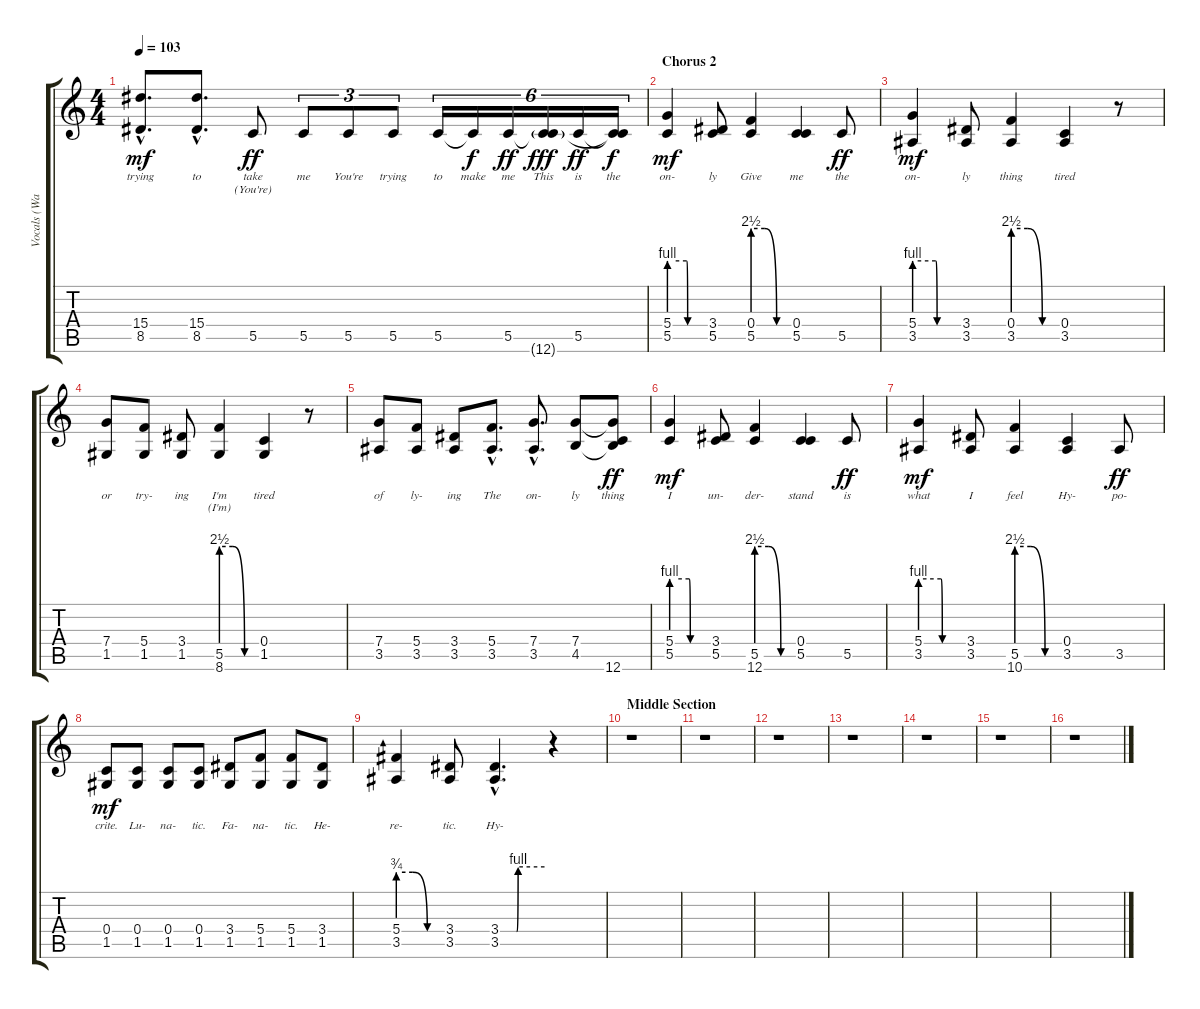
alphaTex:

\track ("Vocals (Wayne Static)" "Vocals (Wa") {instrument distortionguitar}
\staff {score tabs}
\tuning (D4 A3 F3 C3 G2 C2) {hide}
\ts (4 4)
\tempo 103
\clef g2
\ks c
(15.4{hac} 8.5{hac}).8{d lyrics (0 "trying") lyrics (1 "") lyrics (2 "") lyrics (3 "") lyrics (4 "") dy mf} (15.4{hac} 8.5{hac}).8{d lyrics (0 "to") lyrics (1 "") lyrics (2 "") lyrics (3 "") lyrics (4 "")} 5.5.8{lyrics (0 "take") lyrics (1 "(You're)") lyrics (2 "") lyrics (3 "") lyrics (4 "") dy ff} 5.5.8{tu (3 2) lyrics (0 "me") lyrics (1 "") lyrics (2 "") lyrics (3 "") lyrics (4 "")} 5.5.8{tu (3 2) lyrics (0 "You're") lyrics (1 "") lyrics (2 "") lyrics (3 "") lyrics (4 "")} 5.5.8{tu (3 2) lyrics (0 "trying") lyrics (1 "") lyrics (2 "") lyrics (3 "") lyrics (4 "")} 5.5.16{tu (6 4) lyrics (0 "to") lyrics (1 "") lyrics (2 "") lyrics (3 "") lyrics (4 "")} 5.5{t}.16{tu (6 4) lyrics (0 "make") lyrics (1 "") lyrics (2 "") lyrics (3 "") lyrics (4 "") dy f} 5.5.16{tu (6 4) lyrics (0 "me") lyrics (1 "") lyrics (2 "") lyrics (3 "") lyrics (4 "") dy ff} (5.5{t} 12.6{g}).16{tu (6 4) lyrics (0 "This") lyrics (1 "") lyrics (2 "") lyrics (3 "") lyrics (4 "") dy fff} 5.5.16{tu (6 4) lyrics (0 "is") lyrics (1 "") lyrics (2 "") lyrics (3 "") lyrics (4 "") dy ff} (5.5{t} 12.6{t}).16{tu (6 4) lyrics (0 "the") lyrics (1 "") lyrics (2 "") lyrics (3 "") lyrics (4 "") dy f} |
\section ("" "Chorus 2")
(5.4{be (custom 0 4 29 4 31 0 60 0)} 5.5).4{lyrics (0 "on-") lyrics (1 "") lyrics (2 "") lyrics (3 "") lyrics (4 "") dy mf} (3.4 5.5).8{lyrics (0 "ly") lyrics (1 "") lyrics (2 "") lyrics (3 "") lyrics (4 "")} (0.4{be (custom 0 10 20 10 40 0 60 0)} 5.5).4{lyrics (0 "Give") lyrics (1 "") lyrics (2 "") lyrics (3 "") lyrics (4 "")} (0.4 5.5).4{lyrics (0 "me") lyrics (1 "") lyrics (2 "") lyrics (3 "") lyrics (4 "")} 5.5.8{lyrics (0 "the") lyrics (1 "") lyrics (2 "") lyrics (3 "") lyrics (4 "") dy ff} |
(5.4{be (custom 0 4 29 4 31 0 60 0)} 3.5).4{lyrics (0 "on-") lyrics (1 "") lyrics (2 "") lyrics (3 "") lyrics (4 "") dy mf} (3.4 3.5).8{lyrics (0 "ly") lyrics (1 "") lyrics (2 "") lyrics (3 "") lyrics (4 "")} (0.4{be (custom 0 10 20 10 40 0 60 0)} 3.5).4{lyrics (0 "thing") lyrics (1 "") lyrics (2 "") lyrics (3 "") lyrics (4 "")} (0.4 3.5).4{lyrics (0 "tired") lyrics (1 "") lyrics (2 "") lyrics (3 "") lyrics (4 "")} r.8 |
(7.4 1.5).8{lyrics (0 "or") lyrics (1 "") lyrics (2 "") lyrics (3 "") lyrics (4 "")} (5.4 1.5).8{lyrics (0 "try-") lyrics (1 "") lyrics (2 "") lyrics (3 "") lyrics (4 "")} (3.4 1.5).8{lyrics (0 "ing") lyrics (1 "") lyrics (2 "") lyrics (3 "") lyrics (4 "")} (5.5{be (custom 0 10 20 10 40 0 60 0)} 8.6).4{lyrics (0 "I'm") lyrics (1 "(I'm)") lyrics (2 "") lyrics (3 "") lyrics (4 "")} (0.4 1.5).4{lyrics (0 "tired") lyrics (1 "") lyrics (2 "") lyrics (3 "") lyrics (4 "")} r.8 |
(7.4 3.5).8{lyrics (0 "of") lyrics (1 "") lyrics (2 "") lyrics (3 "") lyrics (4 "")} (5.4 3.5).8{lyrics (0 "ly-") lyrics (1 "") lyrics (2 "") lyrics (3 "") lyrics (4 "")} (3.4 3.5).8{lyrics (0 "ing") lyrics (1 "") lyrics (2 "") lyrics (3 "") lyrics (4 "")} (5.4{hac} 3.5{hac}).8{d lyrics (0 "The") lyrics (1 "") lyrics (2 "") lyrics (3 "") lyrics (4 "")} (7.4{hac} 3.5{hac}).8{d lyrics (0 "on-") lyrics (1 "") lyrics (2 "") lyrics (3 "") lyrics (4 "")} (7.4 4.5).8{lyrics (0 "ly") lyrics (1 "") lyrics (2 "") lyrics (3 "") lyrics (4 "")} (7.4{t} 4.5{t} 12.6).8{lyrics (0 "thing") lyrics (1 "") lyrics (2 "") lyrics (3 "") lyrics (4 "") dy ff} |
(5.4{be (custom 0 4 29 4 31 0 60 0)} 5.5).4{lyrics (0 "I") lyrics (1 "") lyrics (2 "") lyrics (3 "") lyrics (4 "") dy mf} (3.4 5.5).8{lyrics (0 "un-") lyrics (1 "") lyrics (2 "") lyrics (3 "") lyrics (4 "")} (5.5{be (custom 0 10 20 10 40 0 60 0)} 12.6).4{lyrics (0 "der-") lyrics (1 "") lyrics (2 "") lyrics (3 "") lyrics (4 "")} (0.4 5.5).4{lyrics (0 "stand") lyrics (1 "") lyrics (2 "") lyrics (3 "") lyrics (4 "")} 5.5.8{lyrics (0 "is") lyrics (1 "") lyrics (2 "") lyrics (3 "") lyrics (4 "") dy ff} |
(5.4{be (custom 0 4 29 4 31 0 60 0)} 3.5).4{lyrics (0 "what") lyrics (1 "") lyrics (2 "") lyrics (3 "") lyrics (4 "") dy mf} (3.4 3.5).8{lyrics (0 "I") lyrics (1 "") lyrics (2 "") lyrics (3 "") lyrics (4 "")} (5.5{be (custom 0 10 20 10 40 0 60 0)} 10.6).4{lyrics (0 "feel") lyrics (1 "") lyrics (2 "") lyrics (3 "") lyrics (4 "")} (0.4 3.5).4{lyrics (0 "Hy-") lyrics (1 "") lyrics (2 "") lyrics (3 "") lyrics (4 "")} 3.5.8{lyrics (0 "po-") lyrics (1 "") lyrics (2 "") lyrics (3 "") lyrics (4 "") dy ff} |
(0.4 1.5).8{lyrics (0 "crite.") lyrics (1 "") lyrics (2 "") lyrics (3 "") lyrics (4 "") dy mf} (0.4 1.5).8{lyrics (0 "Lu-") lyrics (1 "") lyrics (2 "") lyrics (3 "") lyrics (4 "")} (0.4 1.5).8{lyrics (0 "na-") lyrics (1 "") lyrics (2 "") lyrics (3 "") lyrics (4 "")} (0.4 1.5).8{lyrics (0 "tic.") lyrics (1 "") lyrics (2 "") lyrics (3 "") lyrics (4 "")} (3.4 1.5).8{lyrics (0 "Fa-") lyrics (1 "") lyrics (2 "") lyrics (3 "") lyrics (4 "")} (5.4 1.5).8{lyrics (0 "na-") lyrics (1 "") lyrics (2 "") lyrics (3 "") lyrics (4 "")} (5.4 1.5).8{lyrics (0 "tic.") lyrics (1 "") lyrics (2 "") lyrics (3 "") lyrics (4 "")} (3.4 1.5).8{lyrics (0 "He-") lyrics (1 "") lyrics (2 "") lyrics (3 "") lyrics (4 "")} |
(5.4{be (custom 0 3 20 3 40 0 60 0)} 3.5).4{lyrics (0 "re-") lyrics (1 "") lyrics (2 "") lyrics (3 "") lyrics (4 "")} (3.4 3.5).8{lyrics (0 "tic.") lyrics (1 "") lyrics (2 "") lyrics (3 "") lyrics (4 "")} (3.4{be (custom 0 0 22 0 24 4 60 4) hac} 3.5{hac}).4{d lyrics (0 "Hy-") lyrics (1 "") lyrics (2 "") lyrics (3 "") lyrics (4 "")} r.4 |
\section ("" "Middle Section")
r.1 |
r.1 |
r.1 |
r.1 |
r.1 |
r.1 |
r.1
